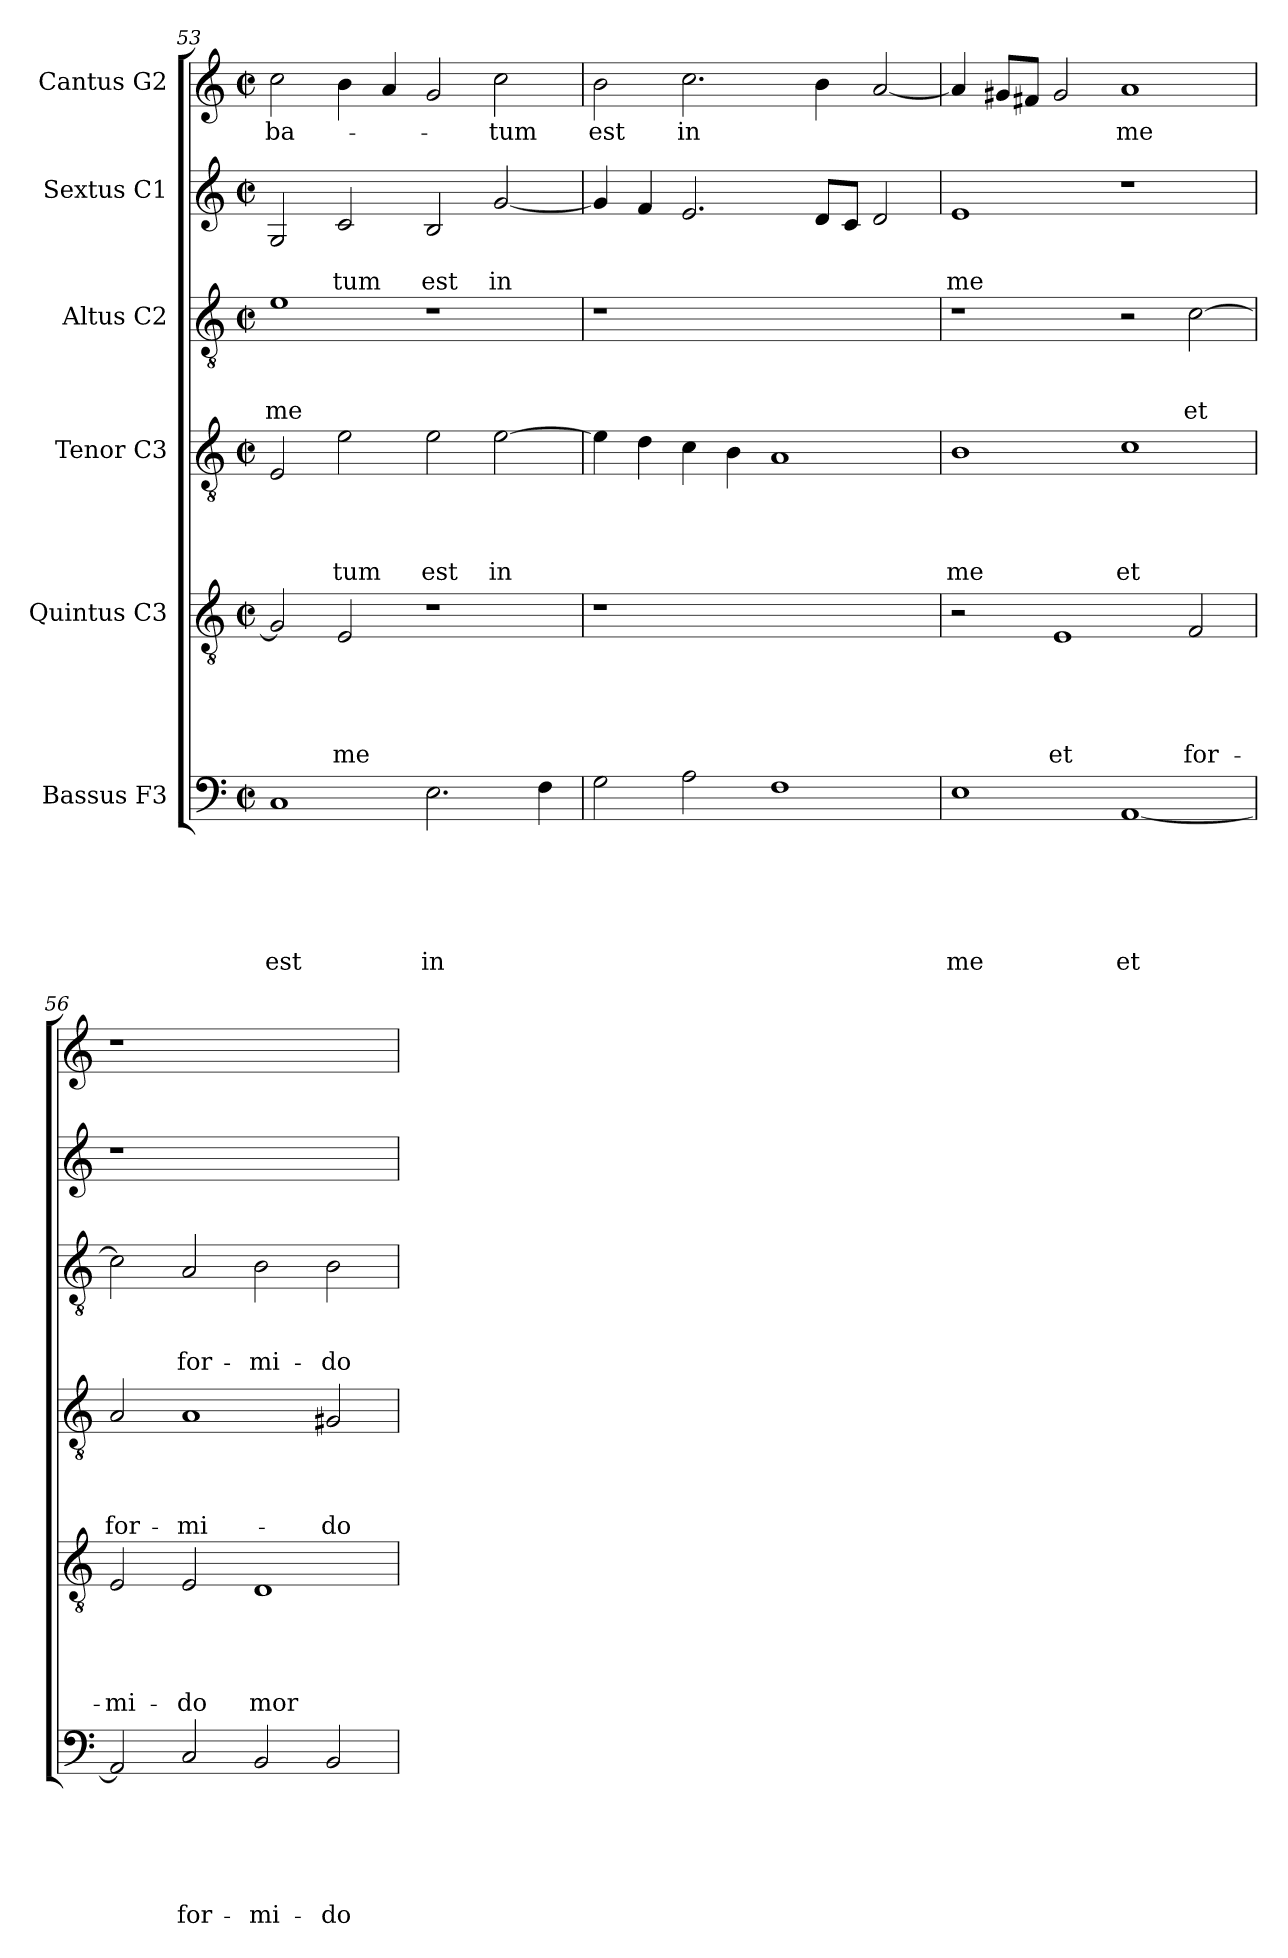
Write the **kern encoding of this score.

**kern	**text	**text	**text	**text	**text	**text	**kern	**text	**text	**text	**text	**text	**kern	**text	**text	**text	**text	**kern	**text	**text	**text	**kern	**text	**text	**kern	**text
*part6	*part6	*part6	*part6	*part6	*part6	*part6	*part5	*part5	*part5	*part5	*part5	*part5	*part4	*part4	*part4	*part4	*part4	*part3	*part3	*part3	*part3	*part2	*part2	*part2	*part1	*part1
*staff6	*staff6	*staff6	*staff6	*staff6	*staff6	*staff6	*staff5	*staff5	*staff5	*staff5	*staff5	*staff5	*staff4	*staff4	*staff4	*staff4	*staff4	*staff3	*staff3	*staff3	*staff3	*staff2	*staff2	*staff2	*staff1	*staff1
*I"Bassus F3	*	*	*	*	*	*	*I"Quintus C3	*	*	*	*	*	*I"Tenor C3	*	*	*	*	*I"Altus C2	*	*	*	*I"Sextus C1	*	*	*I"Cantus G2	*
*clefF4	*	*	*	*	*	*	*clefGv2	*	*	*	*	*	*clefGv2	*	*	*	*	*clefGv2	*	*	*	*clefG2	*	*	*clefG2	*
*k[]	*	*	*	*	*	*	*k[]	*	*	*	*	*	*k[]	*	*	*	*	*k[]	*	*	*	*k[]	*	*	*k[]	*
*C:	*	*	*	*	*	*	*C:	*	*	*	*	*	*C:	*	*	*	*	*C:	*	*	*	*C:	*	*	*C:	*
*M2/2	*	*	*	*	*	*	*M2/2	*	*	*	*	*	*M2/2	*	*	*	*	*M2/2	*	*	*	*M2/2	*	*	*M2/2	*
*met(c|)	*	*	*	*	*	*	*met(c|)	*	*	*	*	*	*met(c|)	*	*	*	*	*met(c|)	*	*	*	*met(c|)	*	*	*met(c|)	*
=53	=53	=53	=53	=53	=53	=53	=53	=53	=53	=53	=53	=53	=53	=53	=53	=53	=53	=53	=53	=53	=53	=53	=53	=53	=53	=53
!	!	!	!	!	!	!LO:LY:b	!	!	!	!	!	!	!	!	!	!	!	!	!	!	!LO:LY:b	!	!	!	!	!LO:LY:b
1C	.	.	.	.	.	est	2G/]	.	.	.	.	.	2E/	.	.	.	.	1e	.	.	me	2G/	.	.	2cc\	-ba-
!	!	!	!	!	!	!	!	!	!	!	!	!LO:LY:b	!	!	!	!	!LO:LY:b	!	!	!	!	!	!	!LO:LY:b	!	!
.	.	.	.	.	.	.	2E/	.	.	.	.	me	2e\	.	.	.	-tum	.	.	.	.	2c/	.	-tum	4b\	.
.	.	.	.	.	.	.	.	.	.	.	.	.	.	.	.	.	.	.	.	.	.	.	.	.	4a/	.
!	!	!	!	!	!	!LO:LY:b	!	!	!	!	!	!	!	!	!	!	!LO:LY:b	!	!	!	!	!	!	!LO:LY:b	!	!
2.E\	.	.	.	.	.	in	1r	.	.	.	.	.	2e\	.	.	.	est	1r	.	.	.	2B/	.	est	2g/	.
!	!	!	!	!	!	!	!	!	!	!	!	!	!	!	!	!	!LO:LY:b	!	!	!	!	!	!	!LO:LY:b	!	!LO:LY:b
.	.	.	.	.	.	.	.	.	.	.	.	.	[2e\	.	.	.	in	.	.	.	.	[2g/	.	in	2cc\	-tum
4F\	.	.	.	.	.	.	.	.	.	.	.	.	.	.	.	.	.	.	.	.	.	.	.	.	.	.
=54	=54	=54	=54	=54	=54	=54	=54	=54	=54	=54	=54	=54	=54	=54	=54	=54	=54	=54	=54	=54	=54	=54	=54	=54	=54	=54
!	!	!	!	!	!	!	!	!	!	!	!	!	!	!	!	!	!	!	!	!	!	!	!	!	!	!LO:LY:b
2G\	.	.	.	.	.	.	1r	.	.	.	.	.	4e\]	.	.	.	.	1r	.	.	.	4g/]	.	.	2b\	est
.	.	.	.	.	.	.	.	.	.	.	.	.	4d\	.	.	.	.	.	.	.	.	4f/	.	.	.	.
!	!	!	!	!	!	!	!	!	!	!	!	!	!	!	!	!	!	!	!	!	!	!	!	!	!	!LO:LY:b
2A\	.	.	.	.	.	.	.	.	.	.	.	.	4c\	.	.	.	.	.	.	.	.	2.e/	.	.	2.cc\	in
.	.	.	.	.	.	.	.	.	.	.	.	.	4B\	.	.	.	.	.	.	.	.	.	.	.	.	.
1F	.	.	.	.	.	.	1ryy	.	.	.	.	.	1A	.	.	.	.	1ryy	.	.	.	.	.	.	.	.
.	.	.	.	.	.	.	.	.	.	.	.	.	.	.	.	.	.	.	.	.	.	8d/L	.	.	4b\	.
.	.	.	.	.	.	.	.	.	.	.	.	.	.	.	.	.	.	.	.	.	.	8c/J	.	.	.	.
.	.	.	.	.	.	.	.	.	.	.	.	.	.	.	.	.	.	.	.	.	.	2d/	.	.	[2a/	.
=55	=55	=55	=55	=55	=55	=55	=55	=55	=55	=55	=55	=55	=55	=55	=55	=55	=55	=55	=55	=55	=55	=55	=55	=55	=55	=55
!	!	!	!	!	!	!LO:LY:b	!	!	!	!	!	!	!	!	!	!	!LO:LY:b	!	!	!	!	!	!	!LO:LY:b	!	!
1E	.	.	.	.	.	me	2r	.	.	.	.	.	1B	.	.	.	me	1r	.	.	.	1e	.	me	4a/]	.
.	.	.	.	.	.	.	.	.	.	.	.	.	.	.	.	.	.	.	.	.	.	.	.	.	8g#X/L	.
.	.	.	.	.	.	.	.	.	.	.	.	.	.	.	.	.	.	.	.	.	.	.	.	.	8f#X/J	.
!	!	!	!	!	!	!	!	!	!	!	!	!LO:LY:b	!	!	!	!	!	!	!	!	!	!	!	!	!	!
.	.	.	.	.	.	.	1E	.	.	.	.	et	.	.	.	.	.	.	.	.	.	.	.	.	2g#/	.
!	!	!	!	!	!	!LO:LY:b	!	!	!	!	!	!	!	!	!	!	!LO:LY:b	!	!	!	!	!	!	!	!	!LO:LY:b
[1AA	.	.	.	.	.	et	.	.	.	.	.	.	1c	.	.	.	et	2r	.	.	.	1r	.	.	1a	me
!	!	!	!	!	!	!	!	!	!	!	!	!LO:LY:b	!	!	!	!	!	!	!	!	!LO:LY:b	!	!	!	!	!
.	.	.	.	.	.	.	2F/	.	.	.	.	for-	.	.	.	.	.	[2c\	.	.	et	.	.	.	.	.
!!LO:LB:g=z
=56	=56	=56	=56	=56	=56	=56	=56	=56	=56	=56	=56	=56	=56	=56	=56	=56	=56	=56	=56	=56	=56	=56	=56	=56	=56	=56
!	!	!	!	!	!	!	!	!	!	!	!	!LO:LY:b	!	!	!	!	!LO:LY:b	!	!	!	!	!	!	!	!	!
2AA/]	.	.	.	.	.	.	2E/	.	.	.	.	-mi-	2A/	.	.	.	for-	2c\]	.	.	.	1r	.	.	1r	.
!	!	!	!	!	!	!LO:LY:b	!	!	!	!	!	!LO:LY:b	!	!	!	!	!LO:LY:b	!	!	!	!LO:LY:b	!	!	!	!	!
2C/	.	.	.	.	.	for-	2E/	.	.	.	.	-do	1A	.	.	.	-mi-	2A/	.	.	for-	.	.	.	.	.
!	!	!	!	!	!	!LO:LY:b	!	!	!	!	!	!LO:LY:b	!	!	!	!	!	!	!	!	!LO:LY:b	!	!	!	!	!
2BB/	.	.	.	.	.	-mi-	1D	.	.	.	.	mor-	.	.	.	.	.	2B\	.	.	-mi-	1ryy	.	.	1ryy	.
!	!	!	!	!	!	!LO:LY:b	!	!	!	!	!	!	!	!	!	!	!LO:LY:b	!	!	!	!LO:LY:b	!	!	!	!	!
2BB/	.	.	.	.	.	-do	.	.	.	.	.	.	2G#X/	.	.	.	-do	2B\	.	.	-do	.	.	.	.	.
=	=	=	=	=	=	=	=	=	=	=	=	=	=	=	=	=	=	=	=	=	=	=	=	=	=	=
*-	*-	*-	*-	*-	*-	*-	*-	*-	*-	*-	*-	*-	*-	*-	*-	*-	*-	*-	*-	*-	*-	*-	*-	*-	*-	*-
